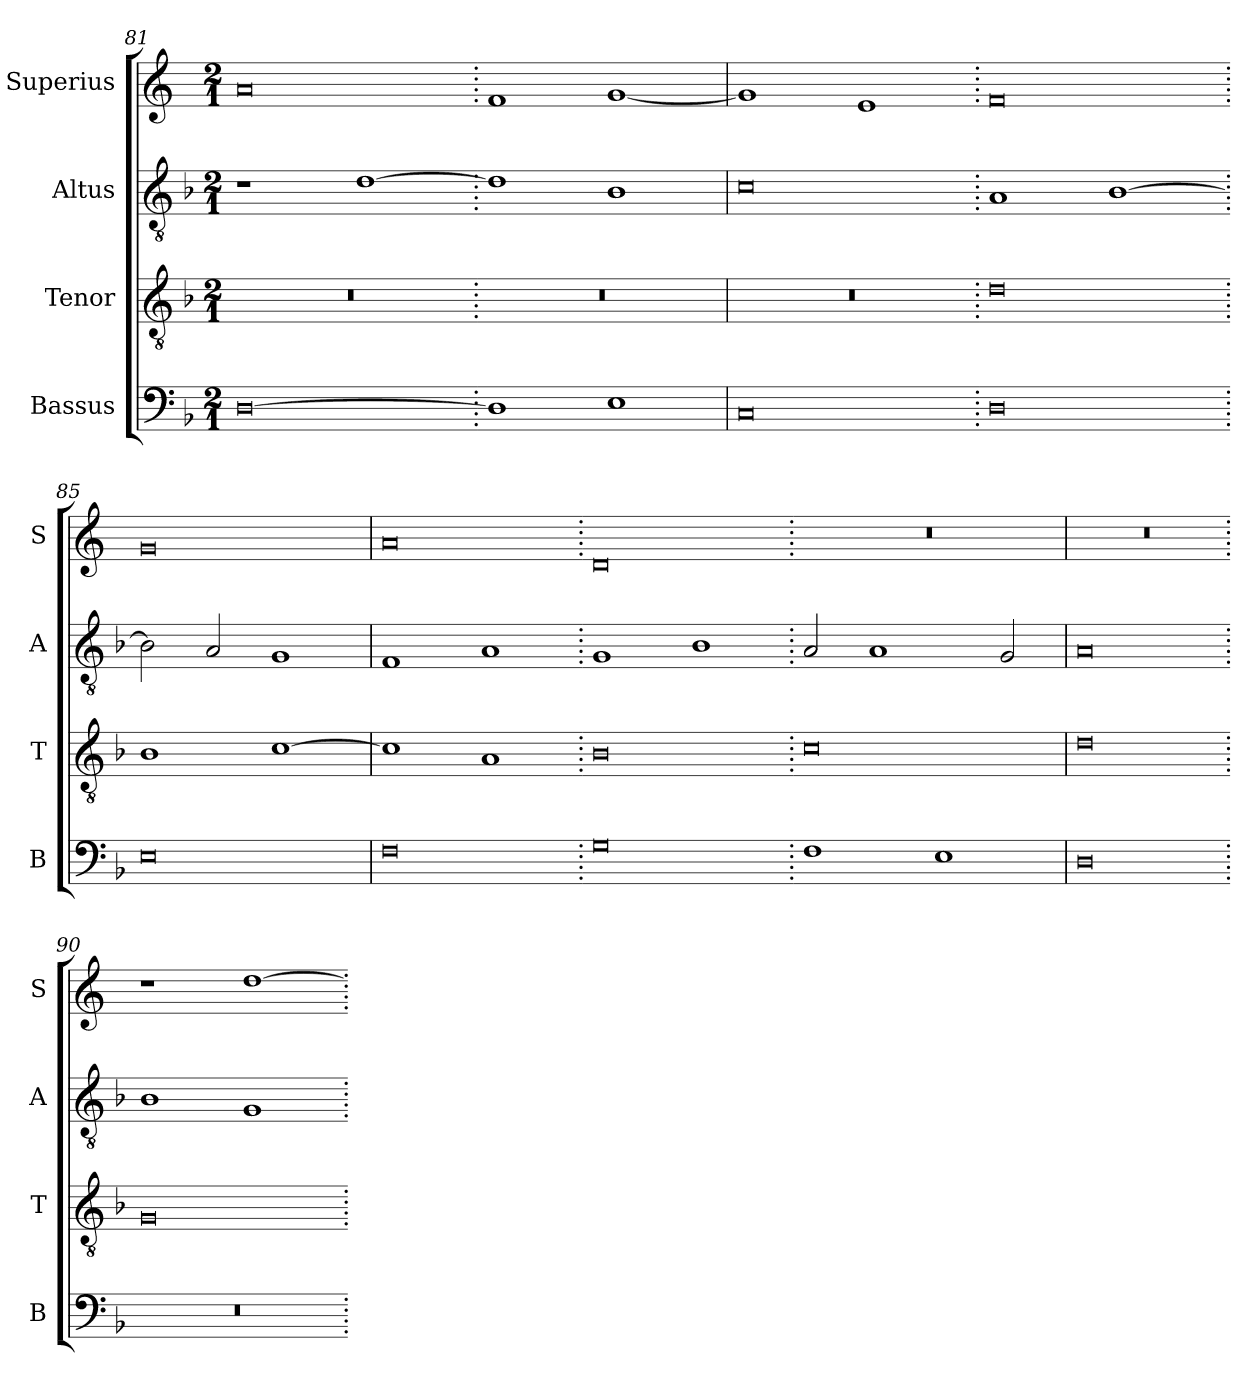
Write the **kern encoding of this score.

**kern	**kern	**kern	**kern
*part4	*part3	*part2	*part1
*staff4	*staff3	*staff2	*staff1
*I"Bassus	*I"Tenor	*I"Altus	*I"Superius
*I'B	*I'T	*I'A	*I'S
*clefF4	*clefGv2	*clefGv2	*clefG2
*k[b-]	*k[b-]	*k[b-]	*k[]
*M2/1	*M2/1	*M2/1	*M2/1
=81	=81	=81	=81
[0D	0r	1r	0a
.	.	[1d	.
=82.	=82.	=82.	=82.
1D]	0r	1d]	1f
1E	.	1B-	[1g
=83	=83	=83	=83
0C	0r	0c	1g]
.	.	.	1e
=84.	=84.	=84.	=84.
0D	0d	1A	0f
.	.	[1B-	.
=85.	=85.	=85.	=85.
0E	1B-	2B-\]	0g
.	.	2A/	.
.	[1c	1G	.
=86	=86	=86	=86
0F	1c]	1F	0a
.	1A	1A	.
=87.	=87.	=87.	=87.
0G	0B-	1G	0d
.	.	1B-	.
=88.	=88.	=88.	=88.
1F	0c	2A/	0r
.	.	1A	.
1E	.	.	.
.	.	2G/	.
=89	=89	=89	=89
0D	0d	0A	0r
=90.	=90.	=90.	=90.
0r	0G	1B-	1r
.	.	1G	[1dd
=.	=.	=.	=.
*-	*-	*-	*-
